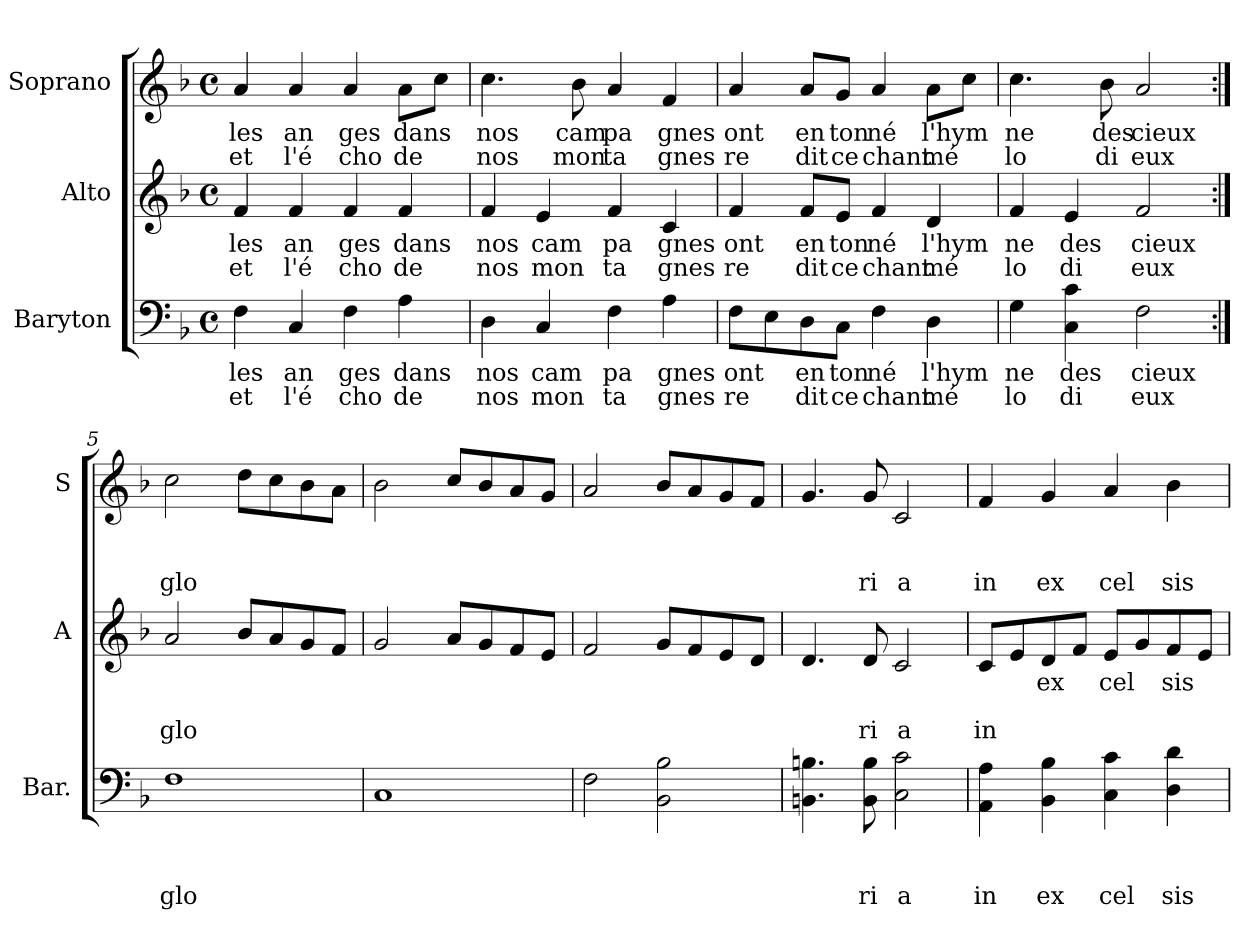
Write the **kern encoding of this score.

**kern	**text	**text	**text	**kern	**text	**text	**text	**kern	**text	**text	**text
*part3	*part3	*part3	*part3	*part2	*part2	*part2	*part2	*part1	*part1	*part1	*part1
*staff3	*staff3	*staff3	*staff3	*staff2	*staff2	*staff2	*staff2	*staff1	*staff1	*staff1	*staff1
*I"Baryton	*	*	*	*I"Alto	*	*	*	*I"Soprano	*	*	*
*I'Bar.	*	*	*	*I'A	*	*	*	*I'S	*	*	*
*clefF4	*	*	*	*clefG2	*	*	*	*clefG2	*	*	*
*k[b-]	*	*	*	*k[b-]	*	*	*	*k[b-]	*	*	*
*F:	*	*	*	*F:	*	*	*	*F:	*	*	*
*M4/4	*	*	*	*M4/4	*	*	*	*M4/4	*	*	*
*met(c)	*	*	*	*met(c)	*	*	*	*met(c)	*	*	*
=1	=1	=1	=1	=1	=1	=1	=1	=1	=1	=1	=1
!	!LO:LY:b	!LO:LY:b	!	!	!	!	!	!	!	!	!
!	!	!	!	!	!LO:LY:b	!LO:LY:b	!	!	!	!	!
!	!	!	!	!	!	!	!	!	!LO:LY:b	!LO:LY:b	!
4F\	les	et	.	4f/	les	et	.	4a/	les	et	.
!	!LO:LY:b	!LO:LY:b	!	!	!	!	!	!	!	!	!
!	!	!	!	!	!LO:LY:b	!LO:LY:b	!	!	!	!	!
!	!	!	!	!	!	!	!	!	!LO:LY:b	!LO:LY:b	!
4C/	an	l'é	.	4f/	an	l'é	.	4a/	an	l'é	.
!	!LO:LY:b	!LO:LY:b	!	!	!	!	!	!	!	!	!
!	!	!	!	!	!LO:LY:b	!LO:LY:b	!	!	!	!	!
!	!	!	!	!	!	!	!	!	!LO:LY:b	!LO:LY:b	!
4F\	ges	cho	.	4f/	ges	cho	.	4a/	ges	cho	.
!	!LO:LY:b	!LO:LY:b	!	!	!	!	!	!	!	!	!
!	!	!	!	!	!LO:LY:b	!LO:LY:b	!	!	!	!	!
!	!	!	!	!	!	!	!	!	!LO:LY:b	!LO:LY:b	!
4A\	dans	de	.	4f/	dans	de	.	8a\L	dans	de	.
.	.	.	.	.	.	.	.	8cc\J	.	.	.
=2	=2	=2	=2	=2	=2	=2	=2	=2	=2	=2	=2
!	!LO:LY:b	!LO:LY:b	!	!	!	!	!	!	!	!	!
!	!	!	!	!	!LO:LY:b	!LO:LY:b	!	!	!	!	!
!	!	!	!	!	!	!	!	!	!LO:LY:b	!LO:LY:b	!
4D\	nos	nos	.	4f/	nos	nos	.	4.cc\	nos	nos	.
!	!LO:LY:b	!LO:LY:b	!	!	!	!	!	!	!	!	!
!	!	!	!	!	!LO:LY:b	!LO:LY:b	!	!	!	!	!
4C/	cam	mon	.	4e/	cam	mon	.	.	.	.	.
!	!	!	!	!	!	!	!	!	!LO:LY:b	!LO:LY:b	!
.	.	.	.	.	.	.	.	8b-\	cam	mon	.
!	!LO:LY:b	!LO:LY:b	!	!	!	!	!	!	!	!	!
!	!	!	!	!	!LO:LY:b	!LO:LY:b	!	!	!	!	!
!	!	!	!	!	!	!	!	!	!LO:LY:b	!LO:LY:b	!
4F\	pa	ta	.	4f/	pa	ta	.	4a/	pa	ta	.
!	!LO:LY:b	!LO:LY:b	!	!	!	!	!	!	!	!	!
!	!	!	!	!	!LO:LY:b	!LO:LY:b	!	!	!	!	!
!	!	!	!	!	!	!	!	!	!LO:LY:b	!LO:LY:b	!
4A\	gnes	gnes	.	4c/	gnes	gnes	.	4f/	gnes	gnes	.
=3	=3	=3	=3	=3	=3	=3	=3	=3	=3	=3	=3
!	!LO:LY:b	!LO:LY:b	!	!	!	!	!	!	!	!	!
!	!	!	!	!	!LO:LY:b	!LO:LY:b	!	!	!	!	!
!	!	!	!	!	!	!	!	!	!LO:LY:b	!LO:LY:b	!
8F\L	ont	re	.	4f/	ont	re	.	4a/	ont	re	.
8E\	.	.	.	.	.	.	.	.	.	.	.
!	!LO:LY:b	!LO:LY:b	!	!	!	!	!	!	!	!	!
!	!	!	!	!	!LO:LY:b	!LO:LY:b	!	!	!	!	!
!	!	!	!	!	!	!	!	!	!LO:LY:b	!LO:LY:b	!
8D\	en	dit	.	8f/L	en	dit	.	8a/L	en	dit	.
!	!LO:LY:b	!LO:LY:b	!	!	!	!	!	!	!	!	!
!	!	!	!	!	!LO:LY:b	!LO:LY:b	!	!	!	!	!
!	!	!	!	!	!	!	!	!	!LO:LY:b	!LO:LY:b	!
8C\J	ton	ce	.	8e/J	ton	ce	.	8g/J	ton	ce	.
!	!LO:LY:b	!LO:LY:b	!	!	!	!	!	!	!	!	!
!	!	!	!	!	!LO:LY:b	!LO:LY:b	!	!	!	!	!
!	!	!	!	!	!	!	!	!	!LO:LY:b	!LO:LY:b	!
4F\	né	chant	.	4f/	né	chant	.	4a/	né	chant	.
!	!LO:LY:b	!LO:LY:b	!	!	!	!	!	!	!	!	!
!	!	!	!	!	!LO:LY:b	!LO:LY:b	!	!	!	!	!
!	!	!	!	!	!	!	!	!	!LO:LY:b	!LO:LY:b	!
4D\	l'hym	mé	.	4d/	l'hym	mé	.	8a\L	l'hym	mé	.
.	.	.	.	.	.	.	.	8cc\J	.	.	.
!!LO:LB:g=z
=4	=4	=4	=4	=4	=4	=4	=4	=4	=4	=4	=4
!	!LO:LY:b	!LO:LY:b	!	!	!	!	!	!	!	!	!
!	!	!	!	!	!LO:LY:b	!LO:LY:b	!	!	!	!	!
!	!	!	!	!	!	!	!	!	!LO:LY:b	!LO:LY:b	!
4G\	ne	lo	.	4f/	ne	lo	.	4.cc\	ne	lo	.
!	!LO:LY:b	!LO:LY:b	!	!	!	!	!	!	!	!	!
!	!	!	!	!	!LO:LY:b	!LO:LY:b	!	!	!	!	!
4C\ 4c\	des	di	.	4e/	des	di	.	.	.	.	.
!	!	!	!	!	!	!	!	!	!LO:LY:b	!LO:LY:b	!
.	.	.	.	.	.	.	.	8b-\	des	di	.
!	!LO:LY:b	!LO:LY:b	!	!	!	!	!	!	!	!	!
!	!	!	!	!	!LO:LY:b	!LO:LY:b	!	!	!	!	!
!	!	!	!	!	!	!	!	!	!LO:LY:b	!LO:LY:b	!
2F\	cieux	eux	.	2f/	cieux	eux	.	2a/	cieux	eux	.
=5:|!	=5:|!	=5:|!	=5:|!	=5:|!	=5:|!	=5:|!	=5:|!	=5:|!	=5:|!	=5:|!	=5:|!
!	!	!	!LO:LY:b	!	!	!	!	!	!	!	!
!	!	!	!	!	!	!	!LO:LY:b	!	!	!	!
!	!	!	!	!	!	!	!	!	!	!	!LO:LY:b
1F	.	.	glo	2a/	.	.	glo	2cc\	.	.	glo
.	.	.	.	8b-/L	.	.	.	8dd\L	.	.	.
.	.	.	.	8a/	.	.	.	8cc\	.	.	.
.	.	.	.	8g/	.	.	.	8b-\	.	.	.
.	.	.	.	8f/J	.	.	.	8a\J	.	.	.
=6	=6	=6	=6	=6	=6	=6	=6	=6	=6	=6	=6
1C	.	.	.	2g/	.	.	.	2b-\	.	.	.
.	.	.	.	8a/L	.	.	.	8cc/L	.	.	.
.	.	.	.	8g/	.	.	.	8b-/	.	.	.
.	.	.	.	8f/	.	.	.	8a/	.	.	.
.	.	.	.	8e/J	.	.	.	8g/J	.	.	.
!!LO:LB:g=z
=7	=7	=7	=7	=7	=7	=7	=7	=7	=7	=7	=7
2F\	.	.	.	2f/	.	.	.	2a/	.	.	.
2BB-\ 2B-\	.	.	.	8g/L	.	.	.	8b-/L	.	.	.
.	.	.	.	8f/	.	.	.	8a/	.	.	.
.	.	.	.	8e/	.	.	.	8g/	.	.	.
.	.	.	.	8d/J	.	.	.	8f/J	.	.	.
=8	=8	=8	=8	=8	=8	=8	=8	=8	=8	=8	=8
4.BBn\ 4.Bn\	.	.	.	4.d/	.	.	.	4.g/	.	.	.
!	!	!	!LO:LY:b	!	!	!	!	!	!	!	!
!	!	!	!	!	!	!	!LO:LY:b	!	!	!	!
!	!	!	!	!	!	!	!	!	!	!	!LO:LY:b
8BB\ 8B\	.	.	ri	8d/	.	.	ri	8g/	.	.	ri
!	!	!	!LO:LY:b	!	!	!	!	!	!	!	!
!	!	!	!	!	!	!	!LO:LY:b	!	!	!	!
!	!	!	!	!	!	!	!	!	!	!	!LO:LY:b
2C\ 2c\	.	.	a	2c/	.	.	a	2c/	.	.	a
=9	=9	=9	=9	=9	=9	=9	=9	=9	=9	=9	=9
!	!	!	!LO:LY:b	!	!	!	!	!	!	!	!
!	!	!	!	!	!	!	!LO:LY:b	!	!	!	!
!	!	!	!	!	!	!	!	!	!	!	!LO:LY:b
4AA\ 4A\	.	.	in	8c/L	.	.	in	4f/	.	.	in
.	.	.	.	8e/	.	.	.	.	.	.	.
!	!	!	!LO:LY:b	!	!	!	!	!	!	!	!
!	!	!	!	!	!LO:LY:b	!	!	!	!	!	!
!	!	!	!	!	!	!	!	!	!	!	!LO:LY:b
4BB-i\ 4B-i\	.	.	ex	8d/	ex	.	.	4g/	.	.	ex
.	.	.	.	8f/J	.	.	.	.	.	.	.
!	!	!	!LO:LY:b	!	!	!	!	!	!	!	!
!	!	!	!	!	!LO:LY:b	!	!	!	!	!	!
!	!	!	!	!	!	!	!	!	!	!	!LO:LY:b
4C\ 4c\	.	.	cel	8e/L	cel	.	.	4a/	.	.	cel
.	.	.	.	8g/	.	.	.	.	.	.	.
!	!	!	!LO:LY:b	!	!	!	!	!	!	!	!
!	!	!	!	!	!LO:LY:b	!	!	!	!	!	!
!	!	!	!	!	!	!	!	!	!	!	!LO:LY:b
4D\ 4d\	.	.	sis	8f/	sis	.	.	4b-\	.	.	sis
.	.	.	.	8e/J	.	.	.	.	.	.	.
=	=	=	=	=	=	=	=	=	=	=	=
*-	*-	*-	*-	*-	*-	*-	*-	*-	*-	*-	*-
